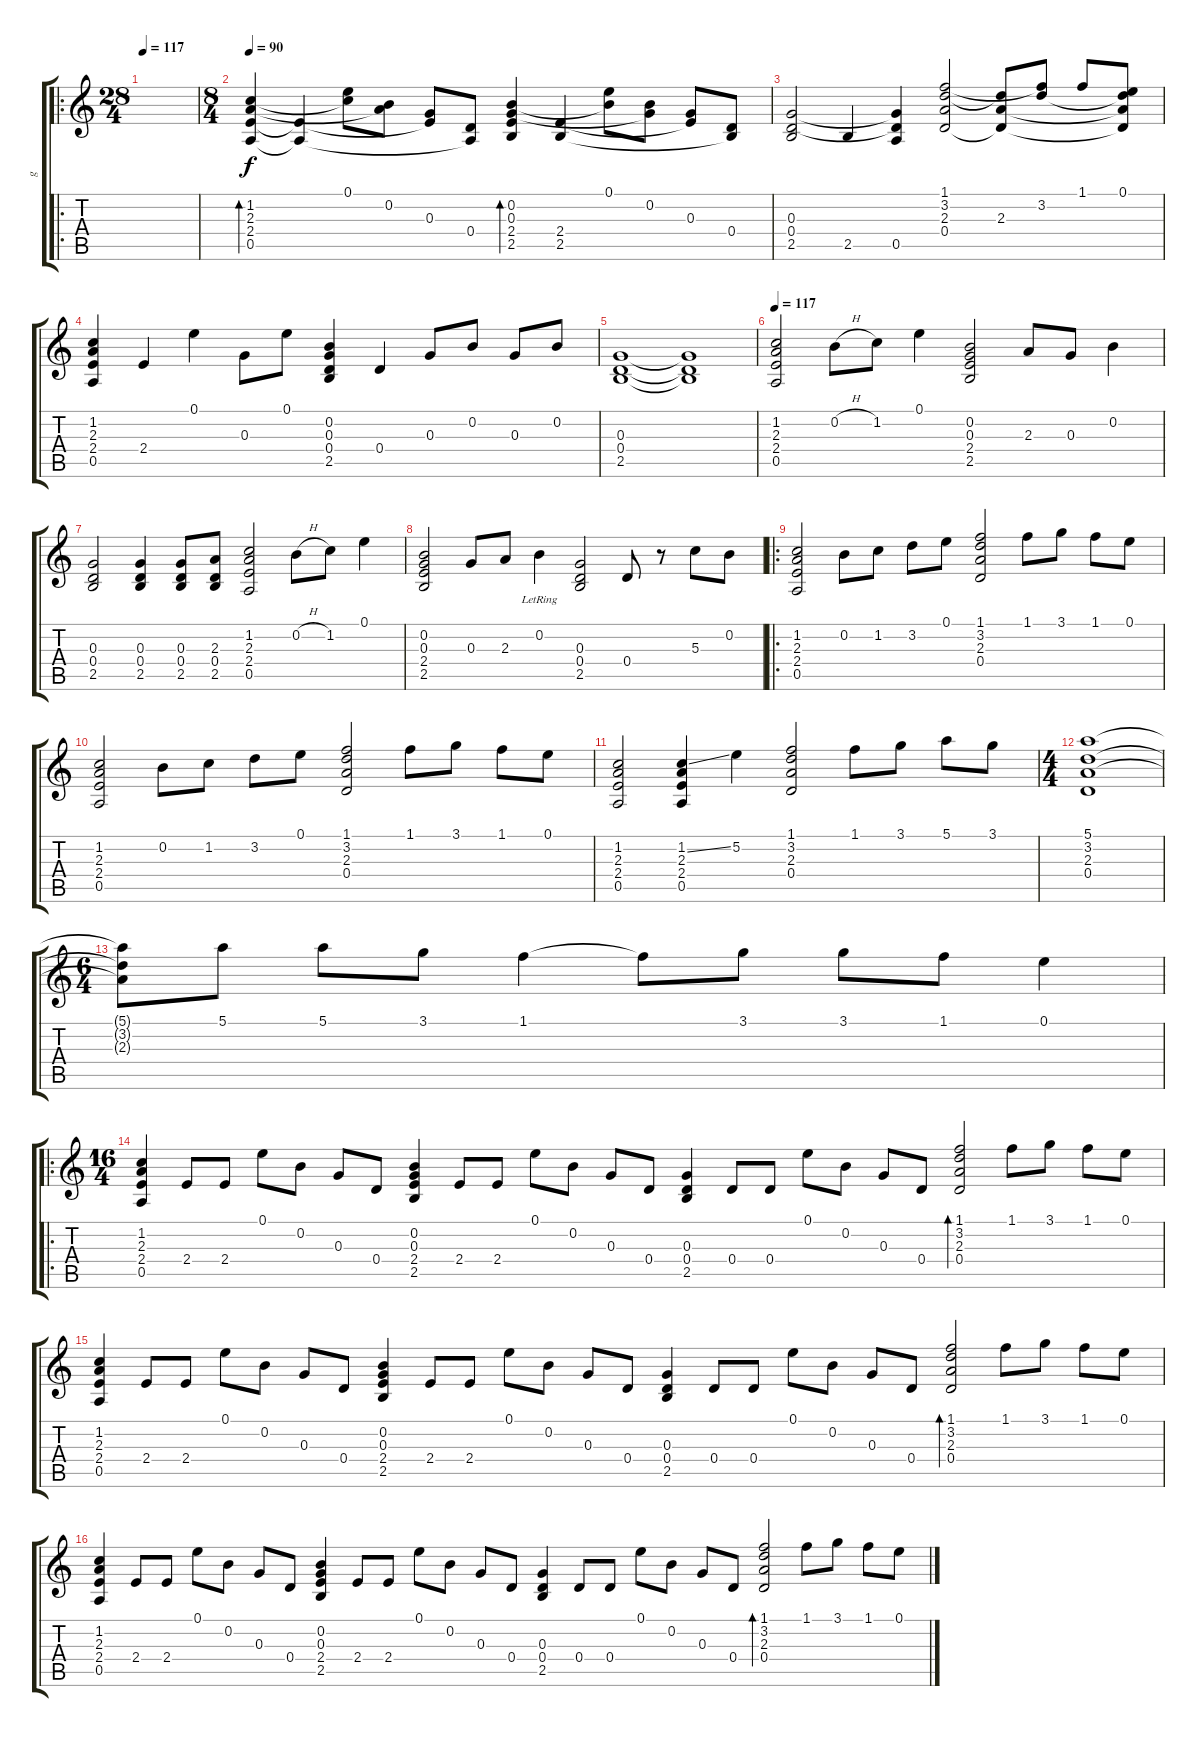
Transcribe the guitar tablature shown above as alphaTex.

\track ("g" "g") {instrument electricguitarjazz}
\staff {score tabs}
\tuning (E4 B3 G3 D3 A2 E2) {hide}
\ro
\ts (28 4)
\tempo 117
\tempo 90
\tempo 117
\clef g2
\ks c
|
\ts (8 4)
\tempo 90
(1.2 2.3 2.4 0.5).4{bd 480 volume 11} (2.4{t} 0.5{t}).4 (0.1 1.2{t}).8 (0.2 2.3{t}).8 (0.3 2.4{t}).8 (0.4 0.5{t}).8 (0.2 0.3 2.4 2.5).4{bd 60} (2.4 2.5).4 (0.1 0.2{t}).8 (0.2 0.3{t}).8 (0.3 2.4{t}).8 (0.4 2.5{t}).8 |
(0.3 0.4 2.5).2 2.5.4 (0.3{t} 0.4{t} 0.5).4 (1.1 3.2 2.3 0.4).2 (3.2{t} 2.3 0.4{t}).8 (1.1{t} 3.2).8 1.1.8 (0.1 3.2{t} 2.3{t} 0.4{t}).8 |
(1.2 2.3 2.4 0.5).4 2.4.4 0.1.4 0.3.8 0.1.8 (0.2 0.3 0.4 2.5).4 0.4.4 0.3.8 0.2.8 0.3.8 0.2.8 |
(0.3 0.4 2.5).1 (0.3{t} 0.4{t} 2.5{t}).1 |
\tempo 117
(1.2 2.3 2.4 0.5).2{volume 13} 0.2{h}.8 1.2.8 0.1.4 (0.2 0.3 2.4 2.5).2 2.3.8 0.3.8 0.2.4 |
(0.3 0.4 2.5).2 (0.3 0.4 2.5).4 (0.3 0.4 2.5).8 (2.3 0.4 2.5).8 (1.2 2.3 2.4 0.5).2 0.2{h}.8 1.2.8 0.1.4 |
(0.2 0.3 2.4 2.5).2 0.3.8 2.3.8 0.2{lr}.4 (0.3 0.4 2.5).2 0.4.8 r.8 5.3.8 0.2.8 |
\ro
(1.2 2.3 2.4 0.5).2 0.2.8 1.2.8 3.2.8 0.1.8 (1.1 3.2 2.3 0.4).2 1.1.8 3.1.8 1.1.8 0.1.8 |
(1.2 2.3 2.4 0.5).2 0.2.8 1.2.8 3.2.8 0.1.8 (1.1 3.2 2.3 0.4).2 1.1.8 3.1.8 1.1.8 0.1.8 |
(1.2 2.3 2.4 0.5).2 (1.2{ss} 2.3 2.4 0.5).4 5.2.4 (1.1 3.2 2.3 0.4).2 1.1.8 3.1.8 5.1.8 3.1.8 |
\ts (4 4)
(5.1 3.2 2.3 0.4).1 |
\ts (6 4)
(5.1{t} 3.2{t} 2.3{t}).8 5.1.8 5.1.8 3.1.8 1.1.4 1.1{t}.8 3.1.8 3.1.8 1.1.8 0.1.4 |
\ro
\ts (16 4)
(1.2 2.3 2.4 0.5).4 2.4.8 2.4.8 0.1.8 0.2.8 0.3.8 0.4.8 (0.2 0.3 2.4 2.5).4 2.4.8 2.4.8 0.1.8 0.2.8 0.3.8 0.4.8 (0.3 0.4 2.5).4 0.4.8 0.4.8 0.1.8 0.2.8 0.3.8 0.4.8 (1.1 3.2 2.3 0.4).2{bd 60} 1.1.8 3.1.8 1.1.8 0.1.8 |
(1.2 2.3 2.4 0.5).4 2.4.8 2.4.8 0.1.8 0.2.8 0.3.8 0.4.8 (0.2 0.3 2.4 2.5).4 2.4.8 2.4.8 0.1.8 0.2.8 0.3.8 0.4.8 (0.3 0.4 2.5).4 0.4.8 0.4.8 0.1.8 0.2.8 0.3.8 0.4.8 (1.1 3.2 2.3 0.4).2{bd 60} 1.1.8 3.1.8 1.1.8 0.1.8 |
(1.2 2.3 2.4 0.5).4 2.4.8 2.4.8 0.1.8 0.2.8 0.3.8 0.4.8 (0.2 0.3 2.4 2.5).4 2.4.8 2.4.8 0.1.8 0.2.8 0.3.8 0.4.8 (0.3 0.4 2.5).4 0.4.8 0.4.8 0.1.8 0.2.8 0.3.8 0.4.8 (1.1 3.2 2.3 0.4).2{bd 60} 1.1.8 3.1.8 1.1.8 0.1.8
